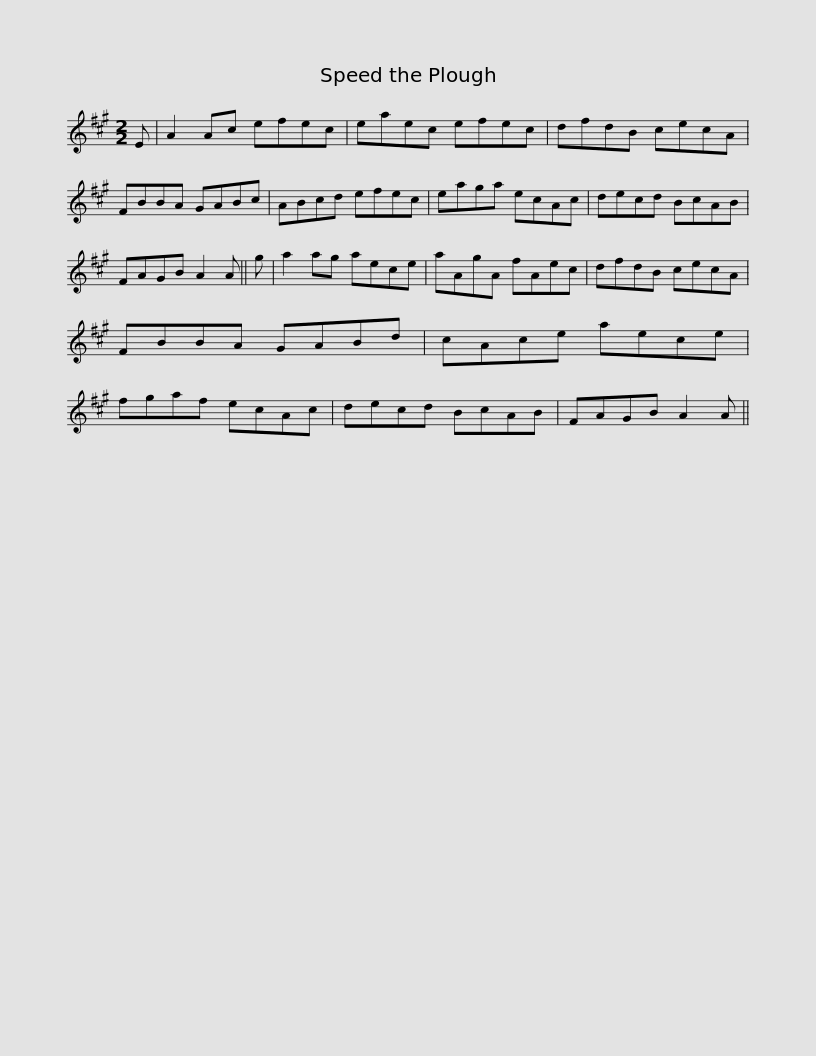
X:1
L:1/8
M:2/2
I:linebreak $
K:A
V:1 treble
V:1
 E | A2 Ac efec | eaec efec | dfdB cecA | FBBA GABc | %5
 ABcd efec |$ eaga ecAc | decd BcAB | FAGB A2 A || g | %10
 a2 ag aece | aAgA fAec |$ dfdB cecA | FBBA GABd | cAce aece | %15
 fgaf ecAc | decd BcAB |$ FAGB A2 A || %18
